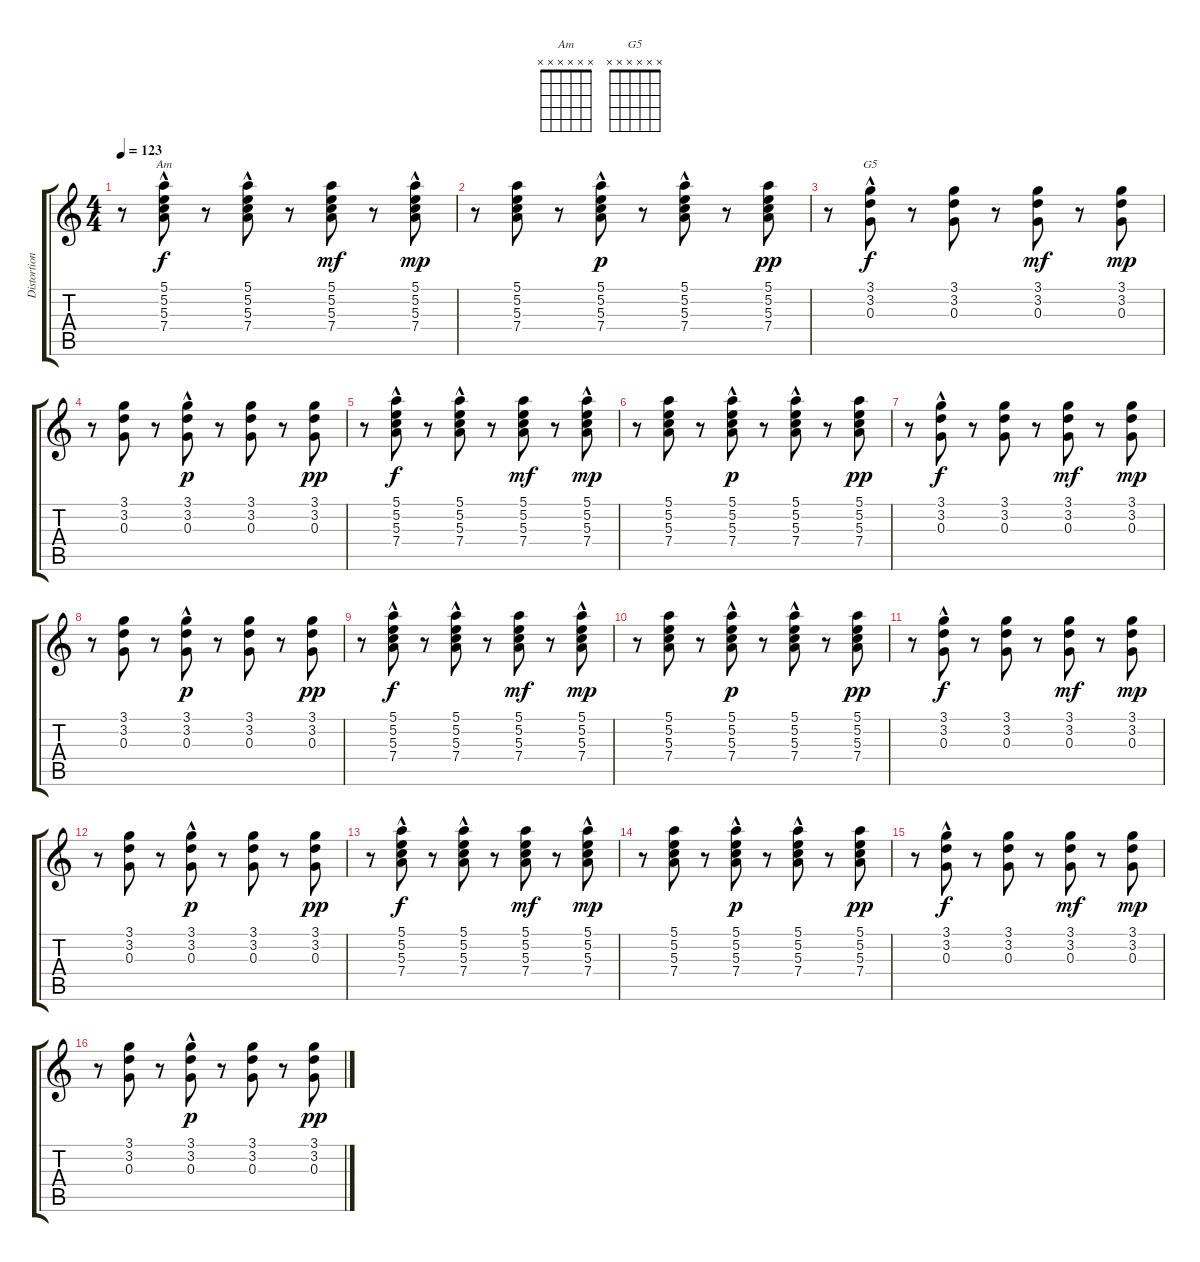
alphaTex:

\track ("Distortion Guitar" "Distortion") {instrument distortionguitar}
\staff {score tabs}
\tuning (E4 B3 G3 D3 A2 E2) {hide}
\chord ("Am" x x x x x x) {firstfret 0}
\chord ("G5" x x x x x x) {firstfret 0}
\ts (4 4)
\tempo 123
\clef g2
\ks c
r.8{dy fff} (5.1 5.2 5.3 7.4{hac}).8{ch "Am" dy f} r.8 (5.1 5.2 5.3 7.4{hac}).8 r.8 (5.1 5.2 5.3 7.4).8{dy mf} r.8 (5.1 5.2{hac} 5.3 7.4{hac}).8{dy mp} |
r.8 (5.1 5.2 5.3 7.4).8 r.8 (5.1 5.2 5.3 7.4{hac}).8{dy p} r.8 (5.1 5.2 5.3 7.4{hac}).8 r.8 (5.1 5.2 5.3 7.4).8{dy pp} |
r.8 (3.1 3.2{hac} 0.3{hac}).8{ch "G5" dy f} r.8 (3.1 3.2 0.3).8 r.8 (3.1 3.2 0.3).8{dy mf} r.8 (3.1 3.2 0.3).8{dy mp} |
r.8 (3.1 3.2 0.3).8 r.8 (3.1 3.2{hac} 0.3).8{dy p} r.8 (3.1 3.2 0.3).8 r.8 (3.1 3.2 0.3).8{dy pp} |
r.8 (5.1 5.2 5.3 7.4{hac}).8{dy f} r.8 (5.1 5.2 5.3 7.4{hac}).8 r.8 (5.1 5.2 5.3 7.4).8{dy mf} r.8 (5.1 5.2{hac} 5.3 7.4{hac}).8{dy mp} |
r.8 (5.1 5.2 5.3 7.4).8 r.8 (5.1 5.2 5.3 7.4{hac}).8{dy p} r.8 (5.1 5.2 5.3 7.4{hac}).8 r.8 (5.1 5.2 5.3 7.4).8{dy pp} |
r.8 (3.1 3.2{hac} 0.3{hac}).8{dy f} r.8 (3.1 3.2 0.3).8 r.8 (3.1 3.2 0.3).8{dy mf} r.8 (3.1 3.2 0.3).8{dy mp} |
r.8 (3.1 3.2 0.3).8 r.8 (3.1 3.2{hac} 0.3).8{dy p} r.8 (3.1 3.2 0.3).8 r.8 (3.1 3.2 0.3).8{dy pp} |
r.8 (5.1 5.2 5.3 7.4{hac}).8{dy f} r.8 (5.1 5.2 5.3 7.4{hac}).8 r.8 (5.1 5.2 5.3 7.4).8{dy mf} r.8 (5.1 5.2{hac} 5.3 7.4{hac}).8{dy mp} |
r.8 (5.1 5.2 5.3 7.4).8 r.8 (5.1 5.2 5.3 7.4{hac}).8{dy p} r.8 (5.1 5.2 5.3 7.4{hac}).8 r.8 (5.1 5.2 5.3 7.4).8{dy pp} |
r.8 (3.1 3.2{hac} 0.3{hac}).8{dy f} r.8 (3.1 3.2 0.3).8 r.8 (3.1 3.2 0.3).8{dy mf} r.8 (3.1 3.2 0.3).8{dy mp} |
r.8 (3.1 3.2 0.3).8 r.8 (3.1 3.2{hac} 0.3).8{dy p} r.8 (3.1 3.2 0.3).8 r.8 (3.1 3.2 0.3).8{dy pp} |
r.8 (5.1 5.2 5.3 7.4{hac}).8{dy f} r.8 (5.1 5.2 5.3 7.4{hac}).8 r.8 (5.1 5.2 5.3 7.4).8{dy mf} r.8 (5.1 5.2{hac} 5.3 7.4{hac}).8{dy mp} |
r.8 (5.1 5.2 5.3 7.4).8 r.8 (5.1 5.2 5.3 7.4{hac}).8{dy p} r.8 (5.1 5.2 5.3 7.4{hac}).8 r.8 (5.1 5.2 5.3 7.4).8{dy pp} |
r.8 (3.1 3.2{hac} 0.3{hac}).8{dy f} r.8 (3.1 3.2 0.3).8 r.8 (3.1 3.2 0.3).8{dy mf} r.8 (3.1 3.2 0.3).8{dy mp} |
r.8 (3.1 3.2 0.3).8 r.8 (3.1 3.2{hac} 0.3).8{dy p} r.8 (3.1 3.2 0.3).8 r.8 (3.1 3.2 0.3).8{dy pp}
